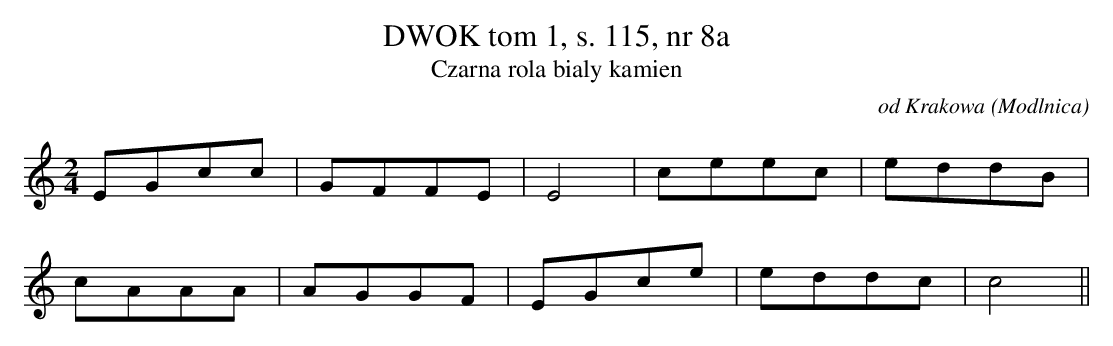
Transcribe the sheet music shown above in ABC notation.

X:1
T:DWOK tom 1, s. 115, nr 8a
T:Czarna rola bialy kamien
O:od Krakowa (Modlnica)
M:2/4
L:1/8
K:C
EGcc | GFFE | E4 |ceec | eddB |
cAAA | AGGF |EGce | eddc | c4||
